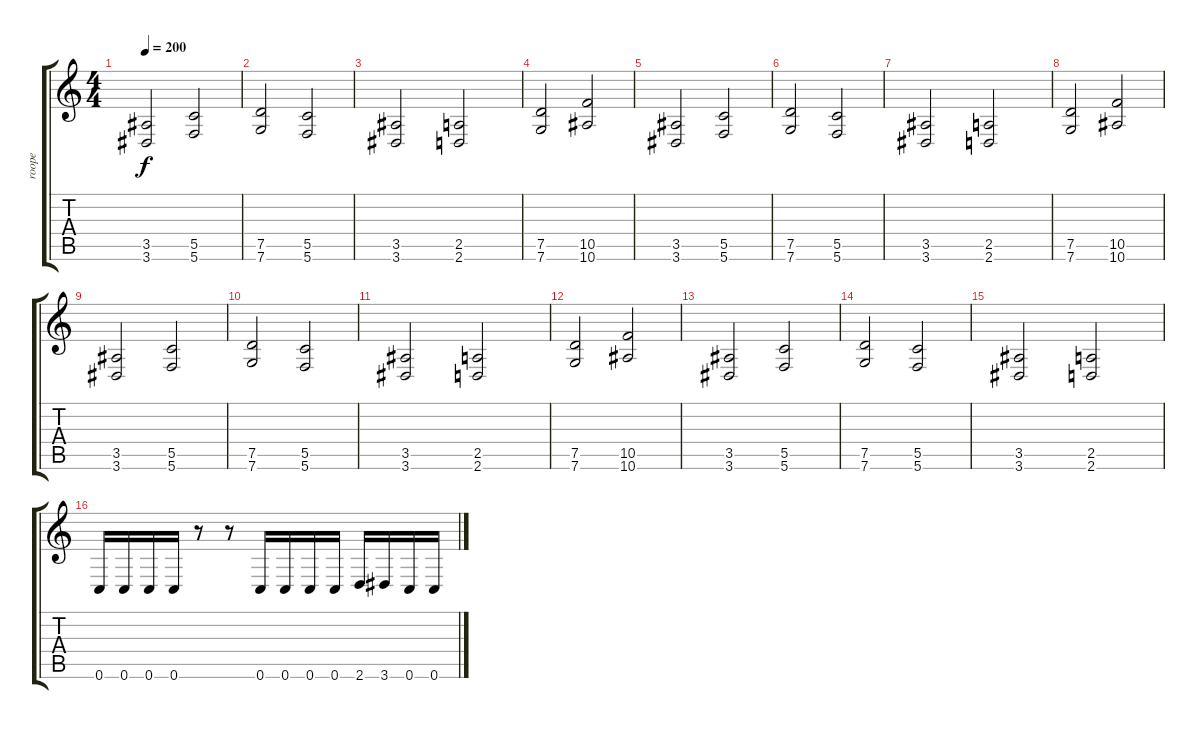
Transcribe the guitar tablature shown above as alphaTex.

\track ("roope" "roope") {instrument distortionguitar}
\staff {score tabs}
\tuning (D4 A3 F3 C3 G2 C2) {hide}
\ts (4 4)
\tempo 200
\clef g2
\ks c
(3.5 3.6).2{dy f} (5.5 5.6).2 |
(7.5 7.6).2 (5.5 5.6).2 |
(3.5 3.6).2 (2.5 2.6).2 |
(7.5 7.6).2 (10.5 10.6).2 |
(3.5 3.6).2 (5.5 5.6).2 |
(7.5 7.6).2 (5.5 5.6).2 |
(3.5 3.6).2 (2.5 2.6).2 |
(7.5 7.6).2 (10.5 10.6).2 |
(3.5 3.6).2 (5.5 5.6).2 |
(7.5 7.6).2 (5.5 5.6).2 |
(3.5 3.6).2 (2.5 2.6).2 |
(7.5 7.6).2 (10.5 10.6).2 |
(3.5 3.6).2 (5.5 5.6).2 |
(7.5 7.6).2 (5.5 5.6).2 |
(3.5 3.6).2 (2.5 2.6).2 |
0.6.16 0.6.16 0.6.16 0.6.16 r.8 r.8 0.6.16 0.6.16 0.6.16 0.6.16 2.6.16 3.6.16 0.6.16 0.6.16
